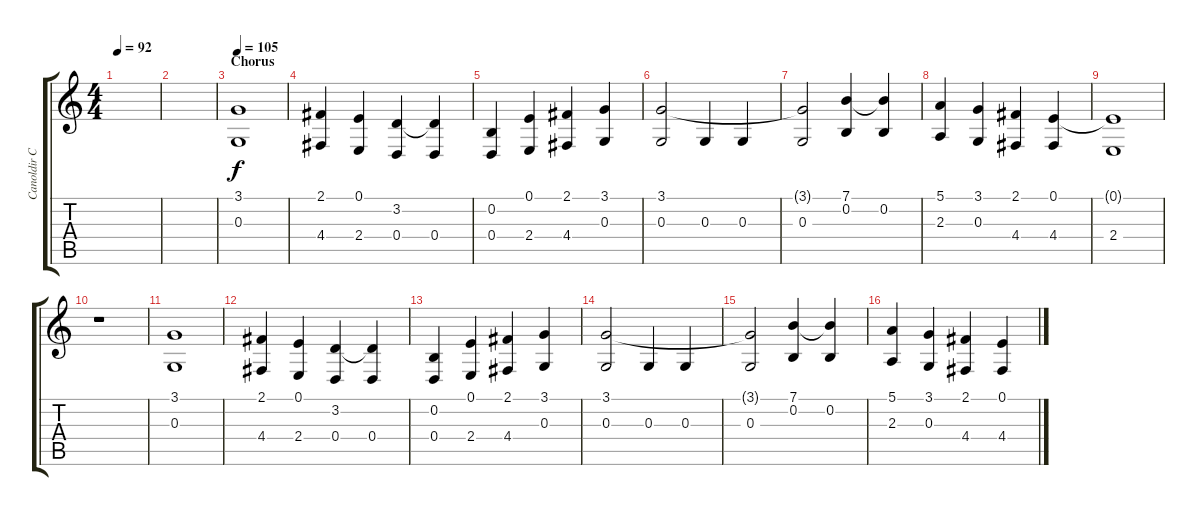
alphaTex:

\track ("Canoldir Choir" "Canoldir C") {instrument choiraahs}
\staff {score tabs}
\tuning (E4 B3 G3 D3 A2 E2) {hide}
\ts (4 4)
\tempo 92
\clef g2
\ks c
|
|
\section ("" "Chorus")
\tempo 105
(3.1 0.3).1 |
(2.1 4.4).4 (0.1 2.4).4 (3.2 0.4).4 (3.2{t} 0.4).4 |
(0.2 0.4).4 (0.1 2.4).4 (2.1 4.4).4 (3.1 0.3).4 |
(3.1 0.3).2 0.3.4 0.3.4 |
(3.1{t} 0.3).2 (7.1 0.2).4 (7.1{t} 0.2).4 |
(5.1 2.3).4 (3.1 0.3).4 (2.1 4.4).4 (0.1 4.4).4 |
(0.1{t} 2.4).1 |
r.1 |
(3.1 0.3).1 |
(2.1 4.4).4 (0.1 2.4).4 (3.2 0.4).4 (3.2{t} 0.4).4 |
(0.2 0.4).4 (0.1 2.4).4 (2.1 4.4).4 (3.1 0.3).4 |
(3.1 0.3).2 0.3.4 0.3.4 |
(3.1{t} 0.3).2 (7.1 0.2).4 (7.1{t} 0.2).4 |
(5.1 2.3).4 (3.1 0.3).4 (2.1 4.4).4 (0.1 4.4).4
